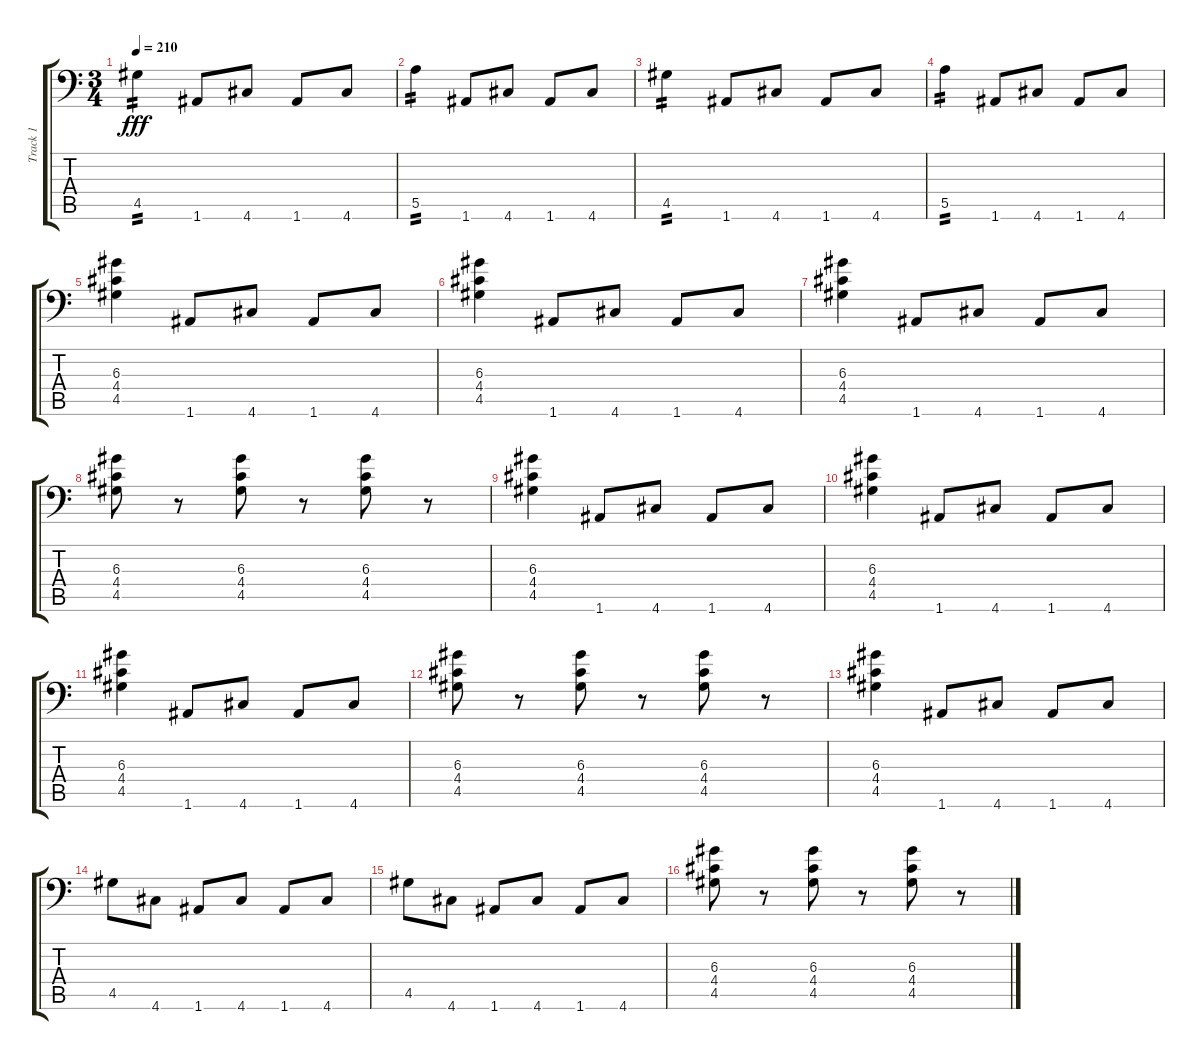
\track ("Track 1" "Track 1") {instrument distortionguitar}
\staff {score tabs}
\tuning (B3 Gb3 D3 A2 E2 A1) {hide}
\ts (3 4)
\tempo 210
\clef f4
\ks c
4.5.4{tp 2 dy fff} 1.6.8 4.6.8 1.6.8 4.6.8 |
5.5.4{tp 2} 1.6.8 4.6.8 1.6.8 4.6.8 |
4.5.4{tp 2} 1.6.8 4.6.8 1.6.8 4.6.8 |
5.5.4{tp 2} 1.6.8 4.6.8 1.6.8 4.6.8 |
(6.3 4.4 4.5).4 1.6.8 4.6.8 1.6.8 4.6.8 |
(6.3 4.4 4.5).4 1.6.8 4.6.8 1.6.8 4.6.8 |
(6.3 4.4 4.5).4 1.6.8 4.6.8 1.6.8 4.6.8 |
(6.3 4.4 4.5).8 r.8 (6.3 4.4 4.5).8 r.8 (6.3 4.4 4.5).8 r.8 |
(6.3 4.4 4.5).4 1.6.8 4.6.8 1.6.8 4.6.8 |
(6.3 4.4 4.5).4 1.6.8 4.6.8 1.6.8 4.6.8 |
(6.3 4.4 4.5).4 1.6.8 4.6.8 1.6.8 4.6.8 |
(6.3 4.4 4.5).8 r.8 (6.3 4.4 4.5).8 r.8 (6.3 4.4 4.5).8 r.8 |
(6.3 4.4 4.5).4 1.6.8 4.6.8 1.6.8 4.6.8 |
4.5.8 4.6.8 1.6.8 4.6.8 1.6.8 4.6.8 |
4.5.8 4.6.8 1.6.8 4.6.8 1.6.8 4.6.8 |
(6.3 4.4 4.5).8 r.8 (6.3 4.4 4.5).8 r.8 (6.3 4.4 4.5).8 r.8
